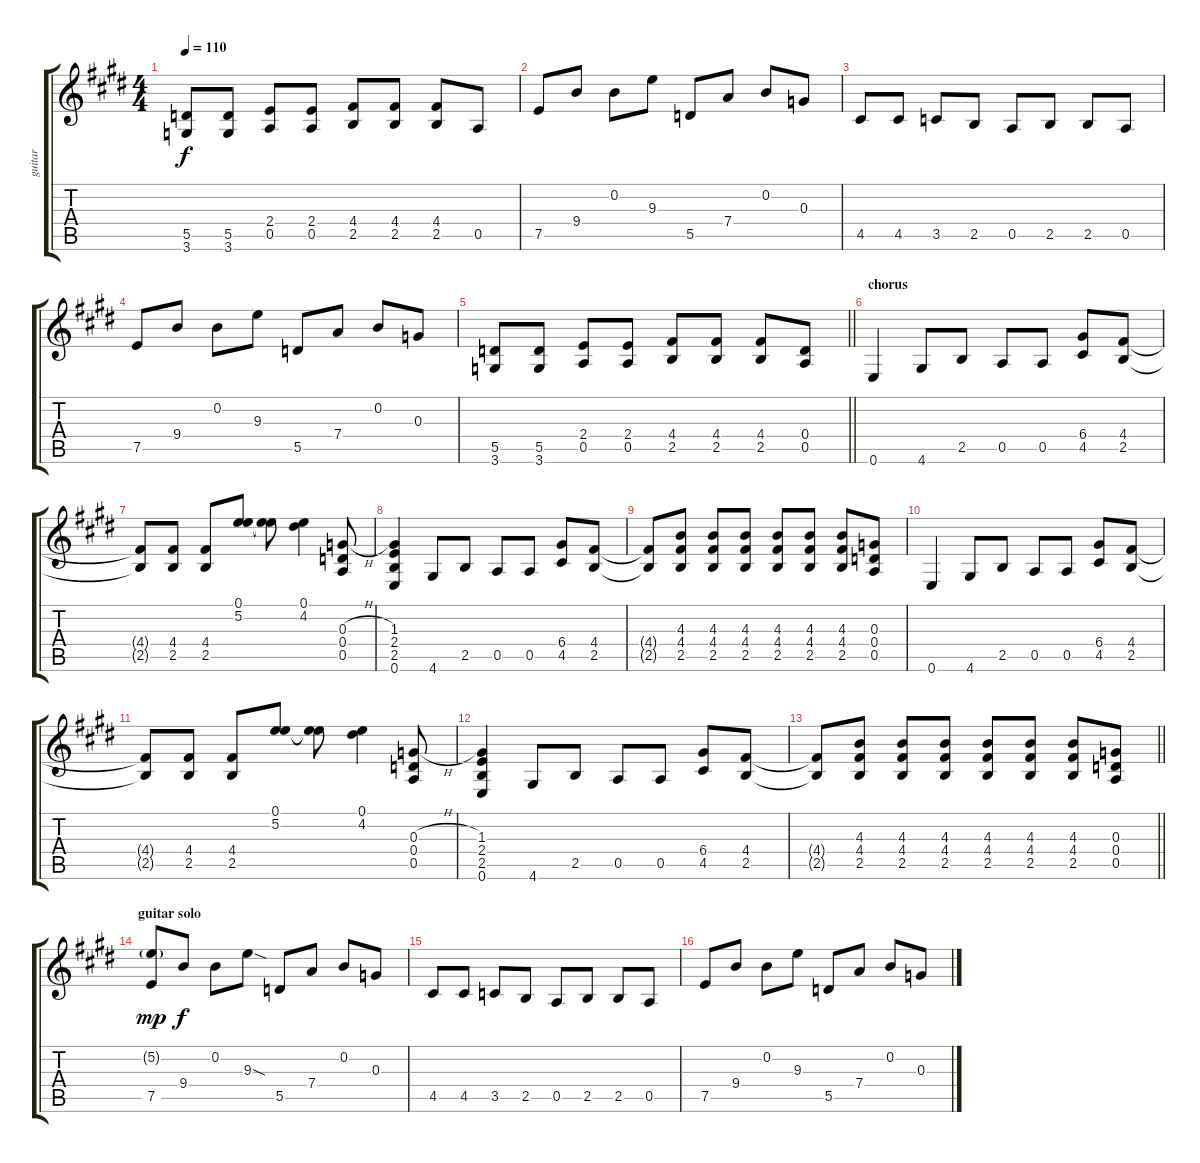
\track ("guitar" "guitar") {instrument overdrivenguitar}
\staff {score tabs}
\tuning (E4 B3 G3 D3 A2 E2) {hide}
\ts (4 4)
\tempo 110
\clef g2
\ks e
(5.5 3.6).8{dy f} (5.5 3.6).8 (2.4 0.5).8 (2.4 0.5).8 (4.4 2.5).8 (4.4 2.5).8 (4.4 2.5).8 0.5.8 |
7.5.8 9.4.8 0.2.8 9.3.8 5.5.8 7.4.8 0.2.8 0.3.8 |
4.5.8 4.5.8 3.5.8 2.5.8 0.5.8 2.5.8 2.5.8 0.5.8 |
7.5.8 9.4.8 0.2.8 9.3.8 5.5.8 7.4.8 0.2.8 0.3.8 |
\barLineRight lightlight
(5.5 3.6).8 (5.5 3.6).8 (2.4 0.5).8 (2.4 0.5).8 (4.4 2.5).8 (4.4 2.5).8 (4.4 2.5).8 (0.4 0.5).8 |
\section ("" "chorus")
0.6.4 4.6.8 2.5.8 0.5.8 0.5.8 (6.4 4.5).8 (4.4 2.5).8 |
(4.4{t} 2.5{t}).8 (4.4 2.5).8 (4.4 2.5).8 (0.1 5.2).8 (0.1{t} 5.2{t}).8 (0.1 4.2).4 (0.3{h} 0.4 0.5).8 |
(1.3 2.4 2.5 0.6).4 4.6.8 2.5.8 0.5.8 0.5.8 (6.4 4.5).8 (4.4 2.5).8 |
(4.4{t} 2.5{t}).8 (4.3 4.4 2.5).8 (4.3 4.4 2.5).8 (4.3 4.4 2.5).8 (4.3 4.4 2.5).8 (4.3 4.4 2.5).8 (4.3 4.4 2.5).8 (0.3 0.4 0.5).8 |
0.6.4 4.6.8 2.5.8 0.5.8 0.5.8 (6.4 4.5).8 (4.4 2.5).8 |
(4.4{t} 2.5{t}).8 (4.4 2.5).8 (4.4 2.5).8 (0.1 5.2).8 (0.1{t} 5.2{t}).8 (0.1 4.2).4 (0.3{h} 0.4 0.5).8 |
(1.3 2.4 2.5 0.6).4 4.6.8 2.5.8 0.5.8 0.5.8 (6.4 4.5).8 (4.4 2.5).8 |
\barLineRight lightlight
(4.4{t} 2.5{t}).8 (4.3 4.4 2.5).8 (4.3 4.4 2.5).8 (4.3 4.4 2.5).8 (4.3 4.4 2.5).8 (4.3 4.4 2.5).8 (4.3 4.4 2.5).8 (0.3 0.4 0.5).8 |
\section ("" "guitar solo")
(5.2{g} 7.5).8{dy mp} 9.4.8{dy f} 0.2.8 9.3{sod}.8 5.5.8 7.4.8 0.2.8 0.3.8 |
4.5.8 4.5.8 3.5.8 2.5.8 0.5.8 2.5.8 2.5.8 0.5.8 |
7.5.8 9.4.8 0.2.8 9.3.8 5.5.8 7.4.8 0.2.8 0.3.8
